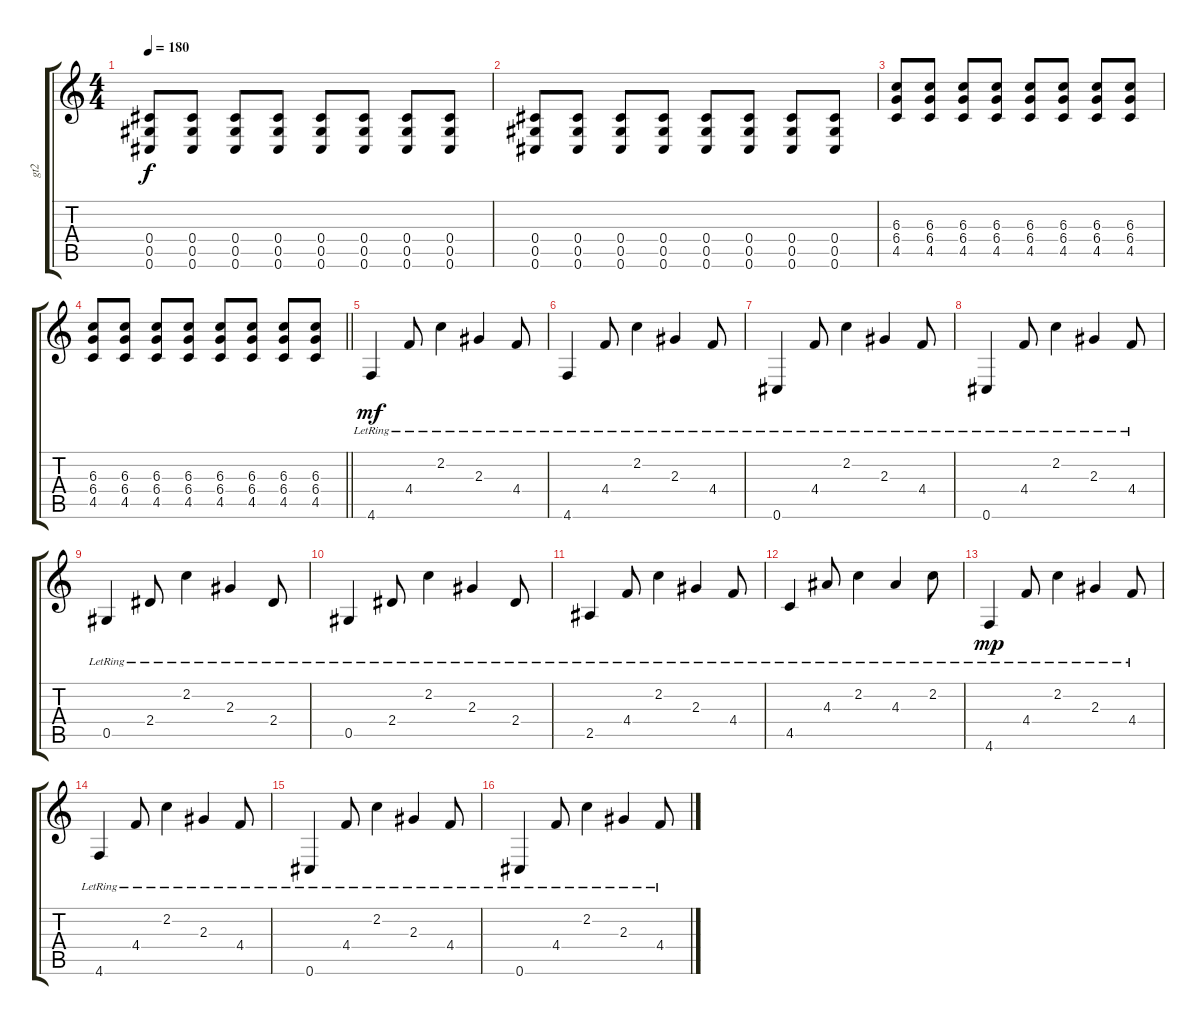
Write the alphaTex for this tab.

\track ("gt2" "gt2") {instrument distortionguitar}
\staff {score tabs}
\tuning (Eb4 Bb3 Gb3 Db3 Ab2 Db2) {hide}
\ts (4 4)
\tempo 180
\clef g2
\ks c
(0.4 0.5 0.6).8{dy f} (0.4 0.5 0.6).8 (0.4 0.5 0.6).8 (0.4 0.5 0.6).8 (0.4 0.5 0.6).8 (0.4 0.5 0.6).8 (0.4 0.5 0.6).8 (0.4 0.5 0.6).8 |
(0.4 0.5 0.6).8 (0.4 0.5 0.6).8 (0.4 0.5 0.6).8 (0.4 0.5 0.6).8 (0.4 0.5 0.6).8 (0.4 0.5 0.6).8 (0.4 0.5 0.6).8 (0.4 0.5 0.6).8 |
(6.3 6.4 4.5).8 (6.3 6.4 4.5).8 (6.3 6.4 4.5).8 (6.3 6.4 4.5).8 (6.3 6.4 4.5).8 (6.3 6.4 4.5).8 (6.3 6.4 4.5).8 (6.3 6.4 4.5).8 |
\barLineRight lightlight
(6.3 6.4 4.5).8 (6.3 6.4 4.5).8 (6.3 6.4 4.5).8 (6.3 6.4 4.5).8 (6.3 6.4 4.5).8 (6.3 6.4 4.5).8 (6.3 6.4 4.5).8 (6.3 6.4 4.5).8 |
4.6{lr}.4{dy mf instrument electricguitarjazz} 4.4{lr}.8 2.2{lr}.4 2.3{lr}.4 4.4{lr}.8 |
4.6{lr}.4 4.4{lr}.8 2.2{lr}.4 2.3{lr}.4 4.4{lr}.8 |
0.6{lr}.4 4.4{lr}.8 2.2{lr}.4 2.3{lr}.4 4.4{lr}.8 |
0.6{lr}.4 4.4{lr}.8 2.2{lr}.4 2.3{lr}.4 4.4{lr}.8 |
0.5{lr}.4 2.4{lr}.8 2.2{lr}.4 2.3{lr}.4 2.4{lr}.8 |
0.5{lr}.4 2.4{lr}.8 2.2{lr}.4 2.3{lr}.4 2.4{lr}.8 |
2.5{lr}.4 4.4{lr}.8 2.2{lr}.4 2.3{lr}.4 4.4{lr}.8 |
4.5{lr}.4 4.3{lr}.8 2.2{lr}.4 4.3{lr}.4 2.2{lr}.8 |
4.6{lr}.4{dy mp instrument electricguitarjazz} 4.4{lr}.8 2.2{lr}.4 2.3{lr}.4 4.4{lr}.8 |
4.6{lr}.4 4.4{lr}.8 2.2{lr}.4 2.3{lr}.4 4.4{lr}.8 |
0.6{lr}.4 4.4{lr}.8 2.2{lr}.4 2.3{lr}.4 4.4{lr}.8 |
0.6{lr}.4 4.4{lr}.8 2.2{lr}.4 2.3{lr}.4 4.4{lr}.8
